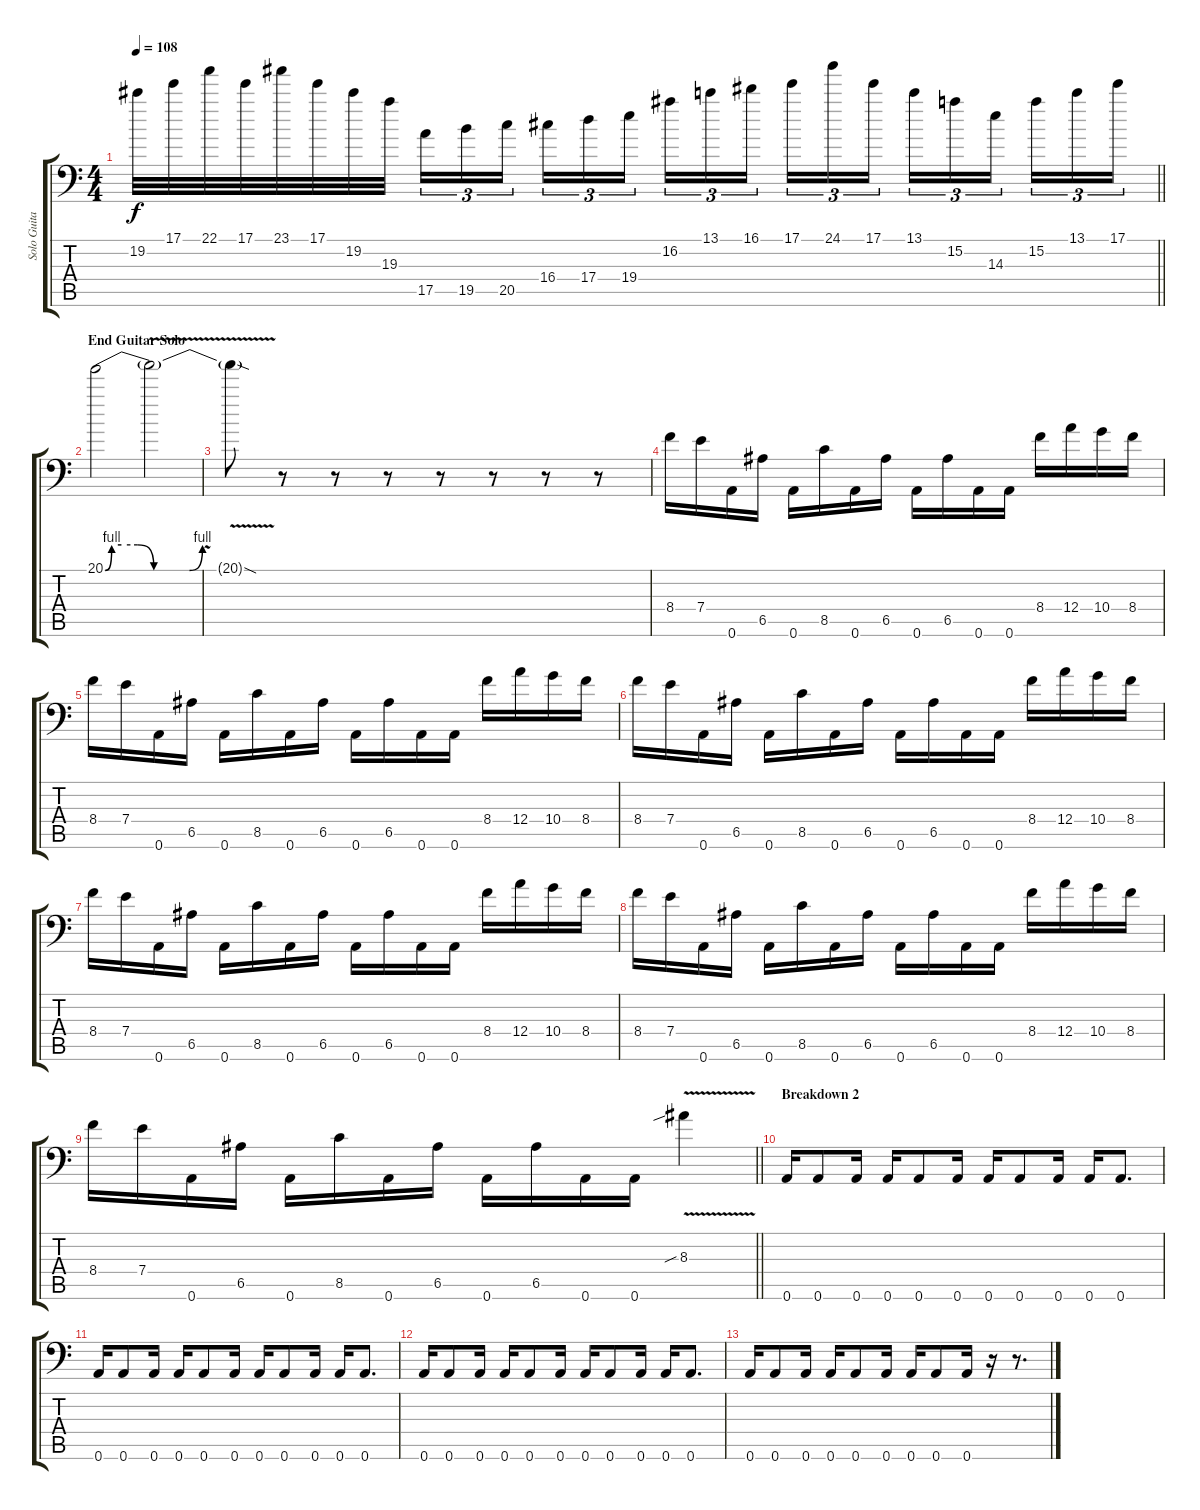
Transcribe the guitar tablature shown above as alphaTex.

\track ("Solo Guitar" "Solo Guita") {instrument distortionguitar}
\staff {score tabs}
\tuning (B3 Gb3 D3 A2 E2 A1) {hide}
\ts (4 4)
\tempo 108
\clef f4
\barLineRight lightlight
\ks c
19.2.32{dy f} 17.1.32 22.1.32 17.1.32 23.1.32 17.1.32 19.2.32 19.3.32 17.5.16{tu (3 2)} 19.5.16{tu (3 2)} 20.5.16{tu (3 2) beam splitsecondary} 16.4.16{tu (3 2)} 17.4.16{tu (3 2)} 19.4.16{tu (3 2)} 16.2.16{tu (3 2)} 13.1.16{tu (3 2)} 16.1.16{tu (3 2) beam splitsecondary} 17.1.16{tu (3 2)} 24.1.16{tu (3 2)} 17.1.16{tu (3 2)} 13.1.16{tu (3 2)} 15.2.16{tu (3 2)} 14.3.16{tu (3 2) beam splitsecondary} 15.2.16{tu (3 2)} 13.1.16{tu (3 2)} 17.1.16{tu (3 2)} |
\section ("" "End Guitar Solo")
20.1{be (custom 0 0 4 4 10 4 20 4 30 0 45 0 52 0 60 4)}.2 20.1{v t}.2 |
20.1{sod t}.8 r.8 r.8 r.8 r.8 r.8 r.8 r.8 |
8.4.16 7.4.16 0.6.16 6.5.16 0.6.16 8.5.16 0.6.16 6.5.16 0.6.16 6.5.16 0.6.16 0.6.16 8.4.16 12.4.16 10.4.16 8.4.16 |
8.4.16 7.4.16 0.6.16 6.5.16 0.6.16 8.5.16 0.6.16 6.5.16 0.6.16 6.5.16 0.6.16 0.6.16 8.4.16 12.4.16 10.4.16 8.4.16 |
8.4.16 7.4.16 0.6.16 6.5.16 0.6.16 8.5.16 0.6.16 6.5.16 0.6.16 6.5.16 0.6.16 0.6.16 8.4.16 12.4.16 10.4.16 8.4.16 |
8.4.16 7.4.16 0.6.16 6.5.16 0.6.16 8.5.16 0.6.16 6.5.16 0.6.16 6.5.16 0.6.16 0.6.16 8.4.16 12.4.16 10.4.16 8.4.16 |
8.4.16 7.4.16 0.6.16 6.5.16 0.6.16 8.5.16 0.6.16 6.5.16 0.6.16 6.5.16 0.6.16 0.6.16 8.4.16 12.4.16 10.4.16 8.4.16 |
\barLineRight lightlight
8.4.16 7.4.16 0.6.16 6.5.16 0.6.16 8.5.16 0.6.16 6.5.16 0.6.16 6.5.16 0.6.16 0.6.16 8.3{v sib}.4 |
\section ("" "Breakdown 2")
0.6.16 0.6.8 0.6.16 0.6.16 0.6.8 0.6.16 0.6.16 0.6.8 0.6.16 0.6.16 0.6.8{d} |
0.6.16 0.6.8 0.6.16 0.6.16 0.6.8 0.6.16 0.6.16 0.6.8 0.6.16 0.6.16 0.6.8{d} |
0.6.16 0.6.8 0.6.16 0.6.16 0.6.8 0.6.16 0.6.16 0.6.8 0.6.16 0.6.16 0.6.8{d} |
0.6.16 0.6.8 0.6.16 0.6.16 0.6.8 0.6.16 0.6.16 0.6.8 0.6.16 r.16 r.8{d}
